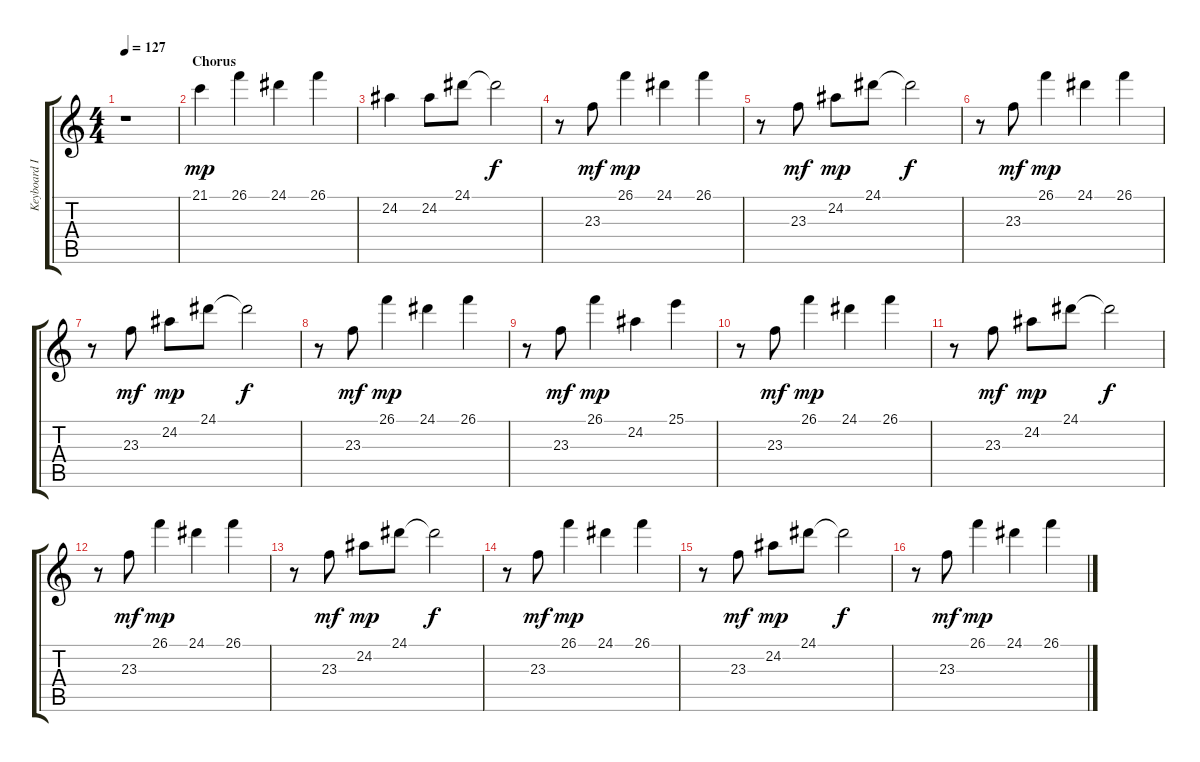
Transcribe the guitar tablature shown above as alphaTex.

\track ("Keyboard I" "Keyboard I") {instrument lead1square}
\staff {score tabs}
\tuning (Eb4 Bb3 Gb3 Db3 Ab2 Eb2) {hide}
\ts (4 4)
\tempo 127
\clef g2
\ks c
r.1{dy mp} |
\section ("" "Chorus")
21.1.4 26.1.4 24.1.4 26.1.4 |
24.2.4 24.2.8 24.1.8 24.1{t}.2{dy f} |
r.8 23.3.8{dy mf} 26.1.4{dy mp} 24.1.4 26.1.4 |
r.8 23.3.8{dy mf} 24.2.8{dy mp} 24.1.8 24.1{t}.2{dy f} |
r.8 23.3.8{dy mf} 26.1.4{dy mp} 24.1.4 26.1.4 |
r.8 23.3.8{dy mf} 24.2.8{dy mp} 24.1.8 24.1{t}.2{dy f} |
r.8 23.3.8{dy mf} 26.1.4{dy mp} 24.1.4 26.1.4 |
r.8 23.3.8{dy mf} 26.1.4{dy mp} 24.2.4 25.1.4 |
r.8 23.3.8{dy mf} 26.1.4{dy mp} 24.1.4 26.1.4 |
r.8 23.3.8{dy mf} 24.2.8{dy mp} 24.1.8 24.1{t}.2{dy f} |
r.8 23.3.8{dy mf} 26.1.4{dy mp} 24.1.4 26.1.4 |
r.8 23.3.8{dy mf} 24.2.8{dy mp} 24.1.8 24.1{t}.2{dy f} |
r.8 23.3.8{dy mf} 26.1.4{dy mp} 24.1.4 26.1.4 |
r.8 23.3.8{dy mf} 24.2.8{dy mp} 24.1.8 24.1{t}.2{dy f} |
r.8 23.3.8{dy mf} 26.1.4{dy mp} 24.1.4 26.1.4
